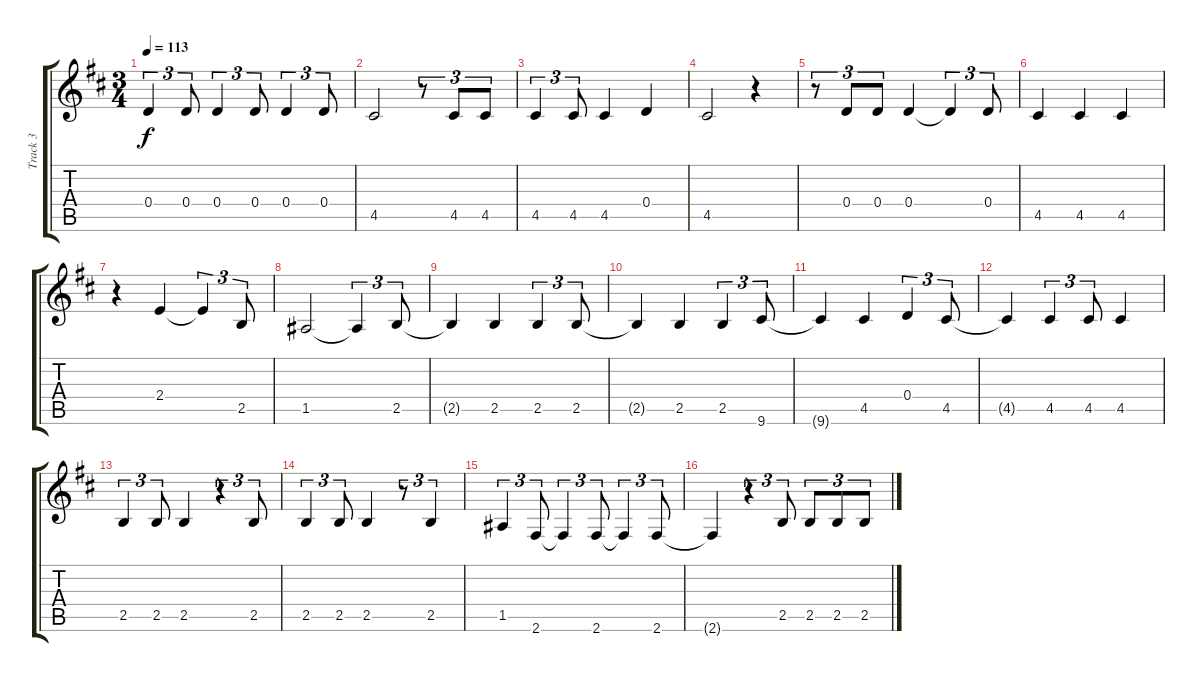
\track ("Track 3" "Track 3") {instrument baritonesax}
\staff {score tabs}
\tuning (E5 B4 G4 D4 A3 E3) {hide}
\ts (3 4)
\tempo 113
\clef g2
\ks d
0.4.4{tu (3 2) dy f} 0.4.8{tu (3 2)} 0.4.4{tu (3 2)} 0.4.8{tu (3 2)} 0.4.4{tu (3 2)} 0.4.8{tu (3 2)} |
4.5.2 r.8{tu (3 2)} 4.5.8{tu (3 2)} 4.5.8{tu (3 2)} |
4.5.4{tu (3 2)} 4.5.8{tu (3 2)} 4.5.4 0.4.4 |
4.5.2 r.4 |
r.8{tu (3 2)} 0.4.8{tu (3 2)} 0.4.8{tu (3 2)} 0.4.4 0.4{t}.4{tu (3 2)} 0.4.8{tu (3 2)} |
4.5.4 4.5.4 4.5.4 |
r.4 2.4.4 2.4{t}.4{tu (3 2)} 2.5.8{tu (3 2)} |
1.5.2 1.5{t}.4{tu (3 2)} 2.5.8{tu (3 2)} |
2.5{t}.4 2.5.4 2.5.4{tu (3 2)} 2.5.8{tu (3 2)} |
2.5{t}.4 2.5.4 2.5.4{tu (3 2)} 9.6.8{tu (3 2)} |
9.6{t}.4 4.5.4 0.4.4{tu (3 2)} 4.5.8{tu (3 2)} |
4.5{t}.4 4.5.4{tu (3 2)} 4.5.8{tu (3 2)} 4.5.4 |
2.5.4{tu (3 2)} 2.5.8{tu (3 2)} 2.5.4 r.4{tu (3 2)} 2.5.8{tu (3 2)} |
2.5.4{tu (3 2)} 2.5.8{tu (3 2)} 2.5.4 r.8{tu (3 2)} 2.5.4{tu (3 2)} |
1.5.4{tu (3 2)} 2.6.8{tu (3 2)} 2.6{t}.4{tu (3 2)} 2.6.8{tu (3 2)} 2.6{t}.4{tu (3 2)} 2.6.8{tu (3 2)} |
2.6{t}.4 r.4{tu (3 2)} 2.5.8{tu (3 2)} 2.5.8{tu (3 2)} 2.5.8{tu (3 2)} 2.5.8{tu (3 2)}
